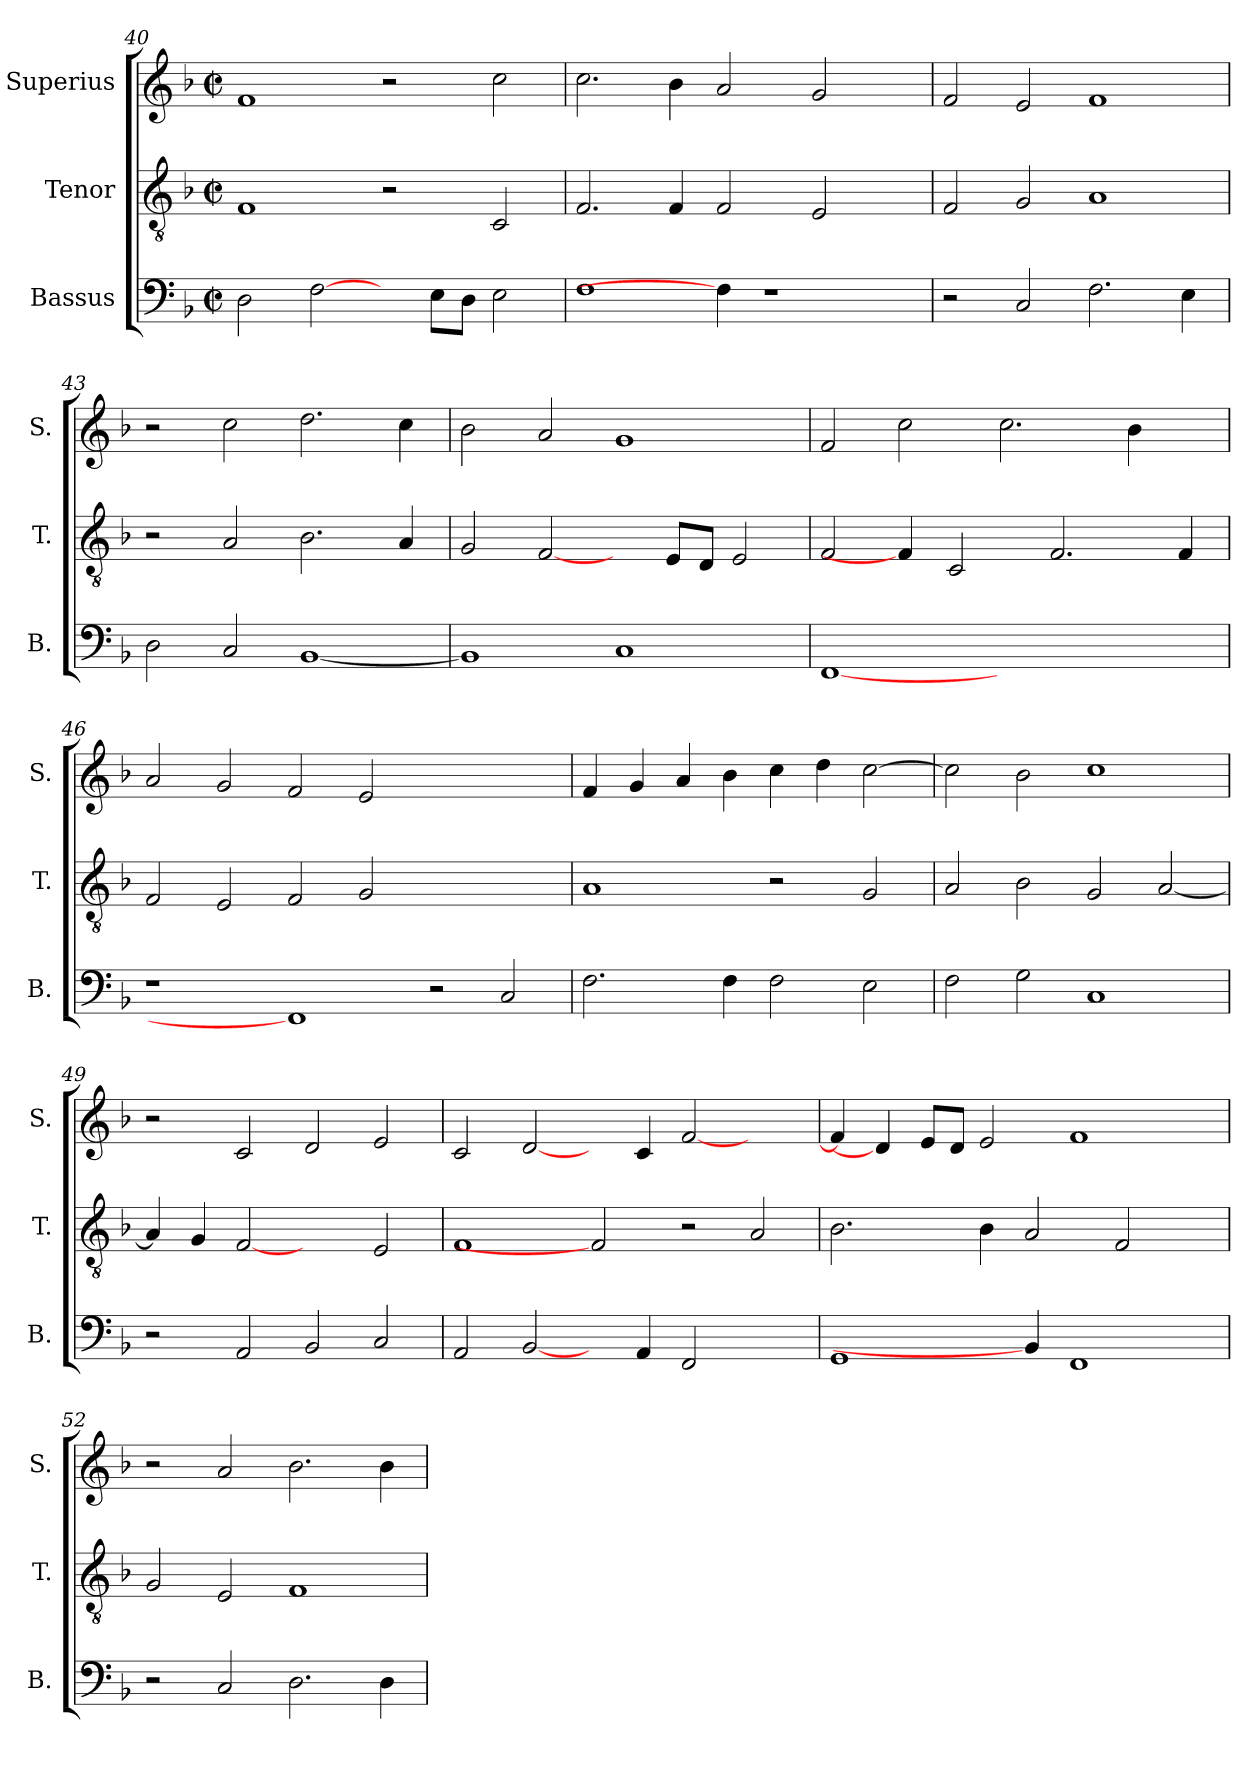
**kern	**kern	**kern
*part3	*part2	*part1
*staff3	*staff2	*staff1
*I"Bassus	*I"Tenor	*I"Superius
*I'B.	*I'T.	*I'S.
*clefF4	*clefGv2	*clefG2
*	*ITrd7c12	*
*k[b-]	*k[b-]	*k[b-]
*F:	*F:	*F:
*M2/2	*M2/2	*M2/2
*met(c|)	*met(c|)	*met(c|)
=40	=40	=40
2Di\	1FFi	1fi
[2Fi\	.	.
4ryy	2r	2r
8Ei\L	.	.
8Di\J	.	.
2Ei\	2CCi/	2cci\
=41	=41	=41
1Fi	2.FFi/	2.cci\
.	4FFi/	4b-i\
4Fi\]	2FFi/	2ai/
1r	.	.
.	2EEi/	2gi/
.	4ryy	4ryy
=42	=42	=42
2r	2FFi/	2fi/
2Ci/	2GGi/	2ei/
2.Fi\	1AAi	1fi
4Ei\	.	.
=43	=43	=43
2Di\	2r	2r
2Ci/	2AAi/	2cci\
[<1BB-i	2.BB-i\	2.ddi\
.	4AAi/	4cci\
!!LO:LB:g=z
=44	=44	=44
1BB-i]	2GGi/	2b-i\
.	[2FFi/	2ai/
1Ci	4ryy	1gi
.	8EEi/L	.
.	8DDi/J	.
.	2EEi/	.
=45	=45	=45
[1FFi	2FFi/	2fi/
.	4FFi/]	2cci\
.	2CCi/	.
1ryy	.	2.cci\
.	2.FFi/	.
.	.	4b-i\
4ryy	4FFi/	4ryy
=46	=46	=46
1r	2FFi/	2ai/
.	2EEi/	2gi/
1FFi]	2FFi/	2fi/
.	2GGi/	2ei/
2r	1ryy	1ryy
2Ci/	.	.
=47	=47	=47
2.Fi\	1AAi	4fi/
.	.	4gi/
.	.	4ai/
4Fi\	.	4b-i\
2Fi\	2r	4cci\
.	.	4ddi\
2Ei\	2GGi/	[>2cci\
=48	=48	=48
2Fi\	2AAi/	2cci\]
2Gi\	2BB-i\	2b-i\
1Ci	2GGi/	1cci
.	[<2AAi/	.
!!LO:LB:g=z
=49	=49	=49
2r	4AAi/]	2r
.	4GGi/	.
2AAi/	[2FFi	2ci/
2BB-i/	2ryy	2di/
2Ci/	2EEi/	2ei/
=50	=50	=50
2AAi/	1FFi	2ci/
[2BB-i/	.	[2di/
4ryy	2FFi]	4ryy
4AAi/	.	4ci/
2FFi/	2r	[<2fi/
2ryy	2AAi/	2ryy
=51	=51	=51
1GGi	2.BB-i\	4fi/]
.	.	4di/]
.	.	8ei/L
.	.	8di/J
.	4BB-i\	2ei/
4BB-i/]	2AAi/	.
1FFi	.	1fi
.	2FFi/	.
.	4ryy	.
=52	=52	=52
2r	2GGi/	2r
2Ci/	2EEi/	2ai/
2.Di\	1FFi	2.b-i\
4Di\	.	4b-i\
=	=	=
*-	*-	*-
